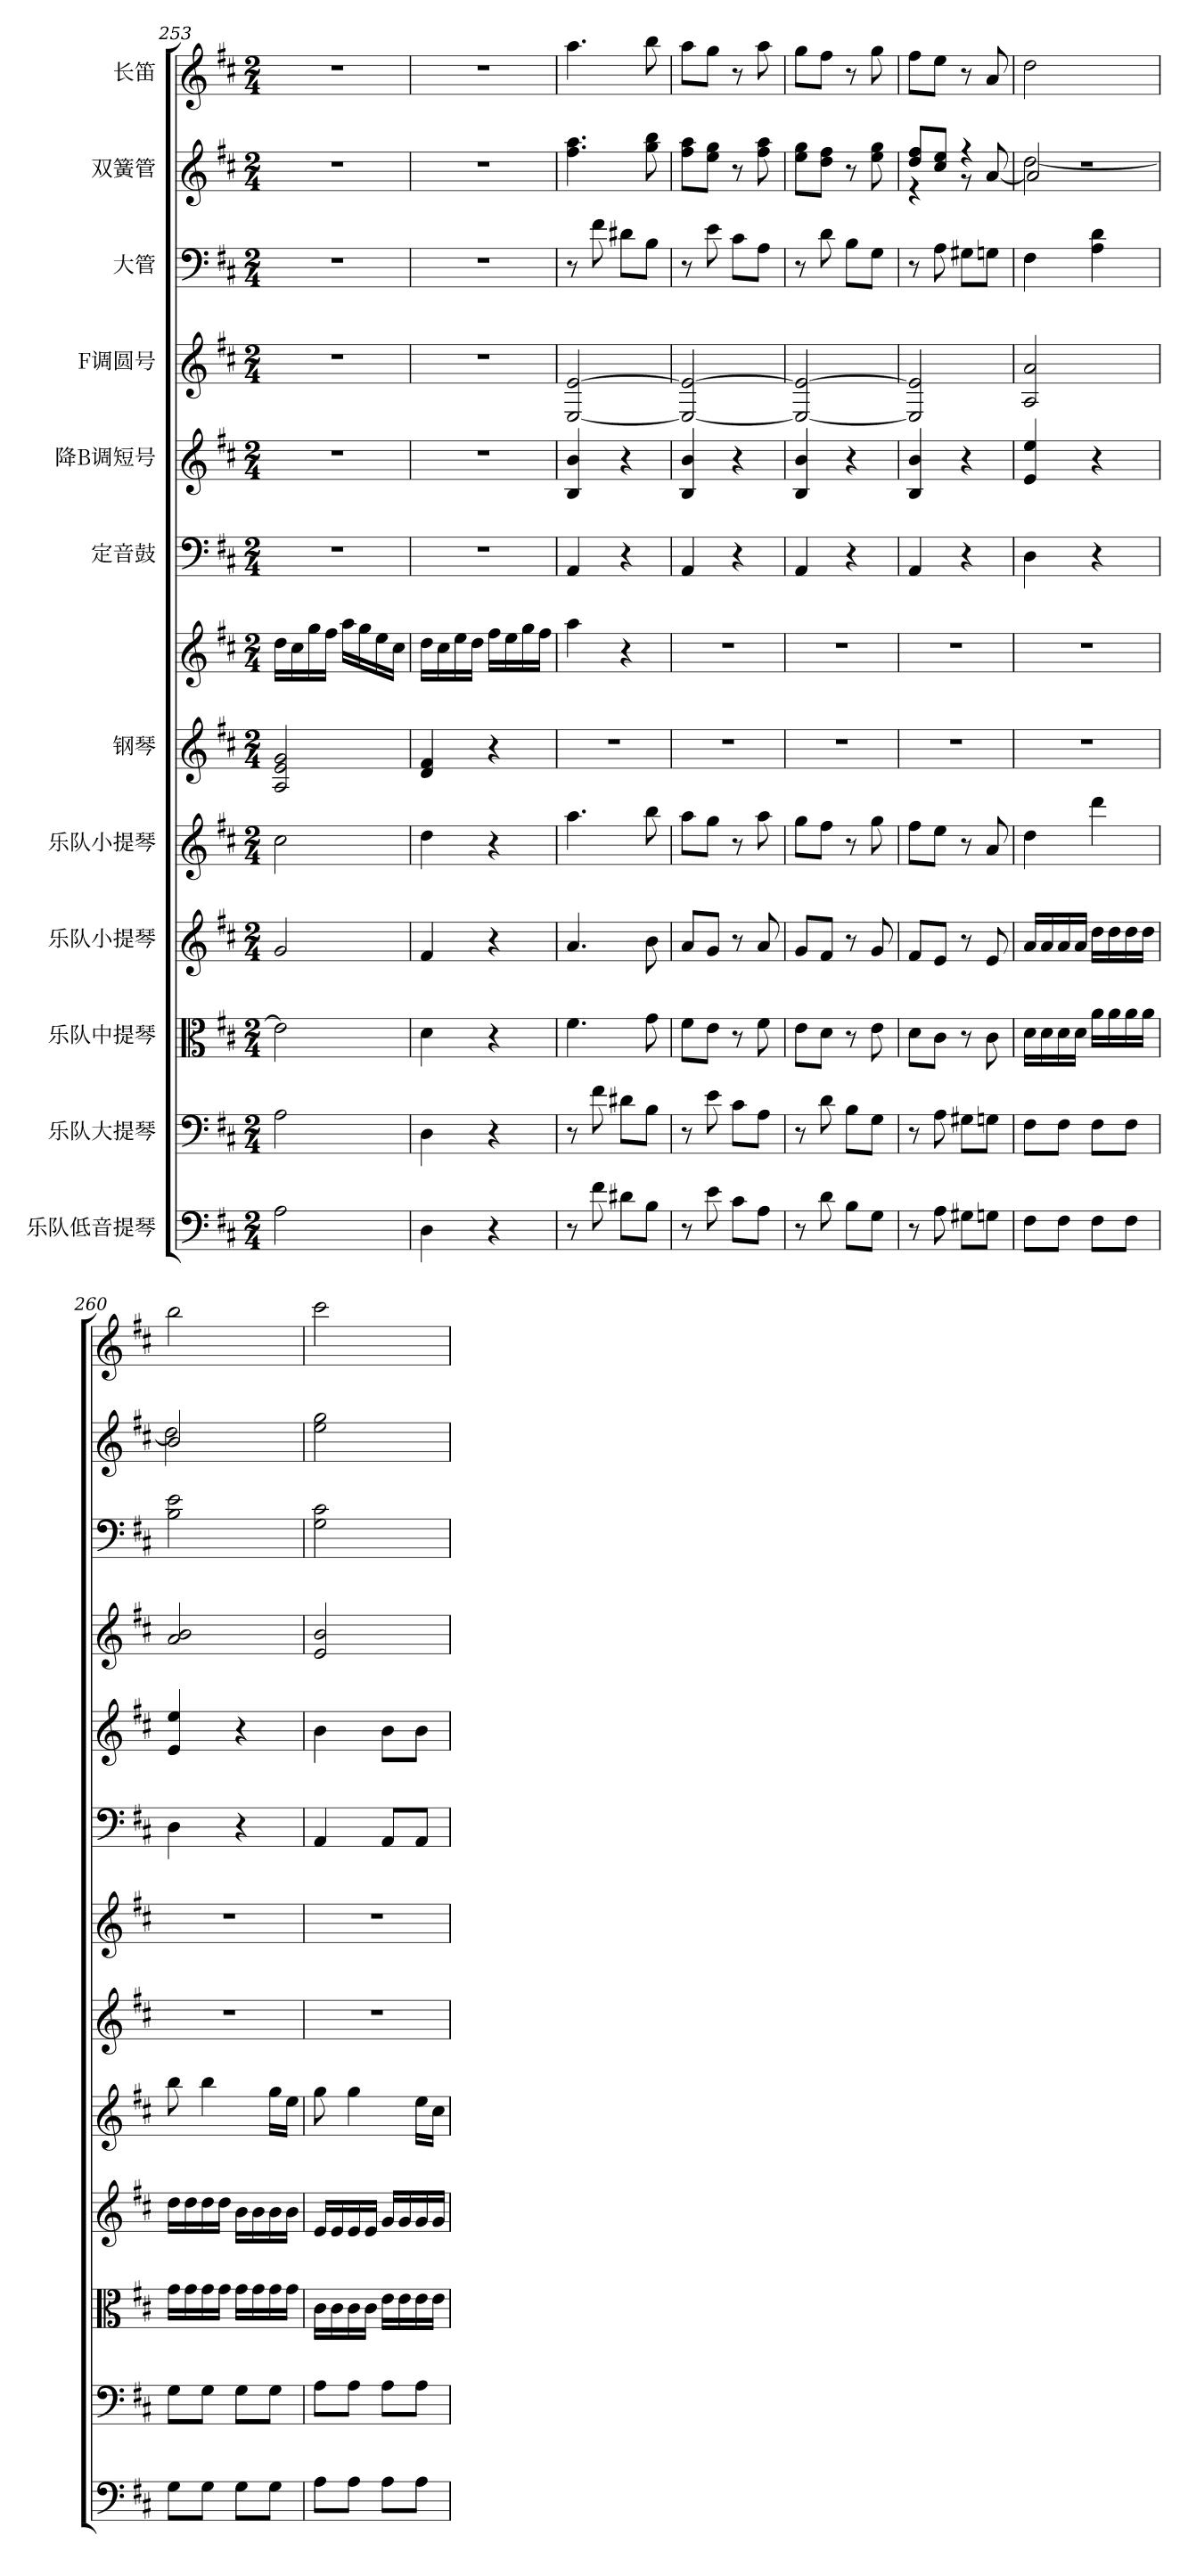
**kern	**kern	**kern	**kern	**kern	**kern	**kern	**kern	**kern	**kern	**kern	**kern	**kern
*part12	*part11	*part10	*part9	*part8	*part7	*part7	*part6	*part5	*part4	*part3	*part2	*part1
*staff13	*staff12	*staff11	*staff10	*staff9	*staff8	*staff7	*staff6	*staff5	*staff4	*staff3	*staff2	*staff1
*I"乐队低音提琴	*I"乐队大提琴	*I"乐队中提琴	*I"乐队小提琴	*I"乐队小提琴	*I"钢琴	*	*I"定音鼓	*I"降B调短号	*I"F调圆号	*I"大管	*I"双簧管	*I"长笛
*clefF4	*clefF4	*clefC3	*clefG2	*clefG2	*clefG2	*clefG2	*clefF4	*clefG2	*clefG2	*clefF4	*clefG2	*clefG2
*ITrd7c12	*	*	*	*	*	*	*	*ITrd1c2	*ITrd4c7	*	*	*
*k[f#c#]	*k[f#c#]	*k[f#c#]	*k[f#c#]	*k[f#c#]	*k[f#c#]	*k[f#c#]	*k[f#c#]	*k[]	*k[f#]	*k[f#c#]	*k[f#c#]	*k[f#c#]
*M2/4	*M2/4	*M2/4	*M2/4	*M2/4	*M2/4	*M2/4	*M2/4	*M2/4	*M2/4	*M2/4	*M2/4	*M2/4
=253	=253	=253	=253	=253	=253	=253	=253	=253	=253	=253	=253	=253
2AA\	2A\	2e\]	2g/	2cc#\	2A/ 2e/ 2g/	16dd\LL	2r	2r	2r	2r	2r	2r
.	.	.	.	.	.	16cc#\	.	.	.	.	.	.
.	.	.	.	.	.	16gg\	.	.	.	.	.	.
.	.	.	.	.	.	16ff#\JJ	.	.	.	.	.	.
.	.	.	.	.	.	16aa\LL	.	.	.	.	.	.
.	.	.	.	.	.	16gg\	.	.	.	.	.	.
.	.	.	.	.	.	16ee\	.	.	.	.	.	.
.	.	.	.	.	.	16cc#\JJ	.	.	.	.	.	.
=254	=254	=254	=254	=254	=254	=254	=254	=254	=254	=254	=254	=254
4DD\	4D\	4d\	4f#/	4dd\	4d/ 4f#/	16dd\LL	2r	2r	2r	2r	2r	2r
.	.	.	.	.	.	16cc#\	.	.	.	.	.	.
.	.	.	.	.	.	16ee\	.	.	.	.	.	.
.	.	.	.	.	.	16dd\JJ	.	.	.	.	.	.
4r	4r	4r	4r	4r	4r	16ff#\LL	.	.	.	.	.	.
.	.	.	.	.	.	16ee\	.	.	.	.	.	.
.	.	.	.	.	.	16gg\	.	.	.	.	.	.
.	.	.	.	.	.	16ff#\JJ	.	.	.	.	.	.
=255	=255	=255	=255	=255	=255	=255	=255	=255	=255	=255	=255	=255
8r	8r	4.f#\	4.a/	4.aa\	2r	4aa\	4AA/	4A/ 4a/	[2AA/ [2A/	8r	4.ff#\ 4.aa\	4.aa\
8F#\	8f#\	.	.	.	.	.	.	.	.	8f#\	.	.
8D#X\L	8d#X\L	.	.	.	.	4r	4r	4r	.	8d#X\L	.	.
8BB\J	8B\J	8g\	8b\	8bb\	.	.	.	.	.	8B\J	8gg\ 8bb\	8bb\
=256	=256	=256	=256	=256	=256	=256	=256	=256	=256	=256	=256	=256
8r	8r	8f#\L	8a/L	8aa\L	2r	2r	4AA/	4A/ 4a/	2AA/_ 2A/_	8r	8ff#\ 8aa\L	8aa\L
8E\	8e\	8e\J	8g/J	8gg\J	.	.	.	.	.	8e\	8ee\ 8gg\J	8gg\J
8C#\L	8c#\L	8r	8r	8r	.	.	4r	4r	.	8c#\L	8r	8r
8AA\J	8A\J	8f#\	8a/	8aa\	.	.	.	.	.	8A\J	8ff#\ 8aa\	8aa\
!!LO:PB:g=z
=257	=257	=257	=257	=257	=257	=257	=257	=257	=257	=257	=257	=257
8r	8r	8e\L	8g/L	8gg\L	2r	2r	4AA/	4A/ 4a/	2AA/_ 2A/_	8r	8ee\ 8gg\L	8gg\L
8D\	8d\	8d\J	8f#/J	8ff#\J	.	.	.	.	.	8d\	8dd\ 8ff#\J	8ff#\J
8BB\L	8B\L	8r	8r	8r	.	.	4r	4r	.	8B\L	8r	8r
8GG\J	8G\J	8e\	8g/	8gg\	.	.	.	.	.	8G\J	8ee\ 8gg\	8gg\
=258	=258	=258	=258	=258	=258	=258	=258	=258	=258	=258	=258	=258
*	*	*	*	*	*	*	*	*	*	*	*^	*
8r	8r	8d\L	8f#/L	8ff#\L	2r	2r	4AA/	4A/ 4a/	2AA/] 2A/]	8r	8dd/ 8ff#/L	4r	8ff#\L
8AA\	8A\	8c#\J	8e/J	8ee\J	.	.	.	.	.	8A\	8cc#/ 8ee/J	.	8ee\J
8GG#X\L	8G#X\L	8r	8r	8r	.	.	4r	4r	.	8G#X\L	4r	8r	8r
8GGn\J	8Gn\J	8c#\	8e/	8a/	.	.	.	.	.	8Gn\J	.	[8a/	8a/
=259	=259	=259	=259	=259	=259	=259	=259	=259	=259	=259	=259	=259	=259
*	*	*	*	*	*	*	*	*	*	*	*	*^	*
8FF#\L	8F#\L	16d\LL	16a/LL	4dd\	2r	2r	4D\	4d/ 4dd/	2D/ 2d/	4F#\	2r	[2dd\	2a/]	2dd\
.	.	16d\	16a/	.	.	.	.	.	.	.	.	.	.	.
8FF#\J	8F#\J	16d\	16a/	.	.	.	.	.	.	.	.	.	.	.
.	.	16d\JJ	16a/JJ	.	.	.	.	.	.	.	.	.	.	.
8FF#\L	8F#\L	16a\LL	16dd\LL	4ddd\	.	.	4r	4r	.	4A\ 4d\	.	.	.	.
.	.	16a\	16dd\	.	.	.	.	.	.	.	.	.	.	.
8FF#\J	8F#\J	16a\	16dd\	.	.	.	.	.	.	.	.	.	.	.
.	.	16a\JJ	16dd\JJ	.	.	.	.	.	.	.	.	.	.	.
*	*	*	*	*	*	*	*	*	*	*	*	*v	*v	*
=260	=260	=260	=260	=260	=260	=260	=260	=260	=260	=260	=260	=260	=260
8GG\L	8G\L	16g\LL	16dd\LL	8bb\	2r	2r	4D\	4d/ 4dd/	2d/ 2e/	2B\ 2e\	2b/	2dd\]	2bb\
.	.	16g\	16dd\	.	.	.	.	.	.	.	.	.	.
8GG\J	8G\J	16g\	16dd\	4bb\	.	.	.	.	.	.	.	.	.
.	.	16g\JJ	16dd\JJ	.	.	.	.	.	.	.	.	.	.
8GG\L	8G\L	16g\LL	16b\LL	.	.	.	4r	4r	.	.	.	.	.
.	.	16g\	16b\	.	.	.	.	.	.	.	.	.	.
8GG\J	8G\J	16g\	16b\	16gg\LL	.	.	.	.	.	.	.	.	.
.	.	16g\JJ	16b\JJ	16ee\JJ	.	.	.	.	.	.	.	.	.
*	*	*	*	*	*	*	*	*	*	*	*v	*v	*
=261	=261	=261	=261	=261	=261	=261	=261	=261	=261	=261	=261	=261
8AA\L	8A\L	16c#\LL	16e/LL	8gg\	2r	2r	4AA/	4a\	2A/ 2e/	2G\ 2c#\	2ee\ 2gg\	2ccc#\
.	.	16c#\	16e/	.	.	.	.	.	.	.	.	.
8AA\J	8A\J	16c#\	16e/	4gg\	.	.	.	.	.	.	.	.
.	.	16c#\JJ	16e/JJ	.	.	.	.	.	.	.	.	.
8AA\L	8A\L	16e\LL	16g/LL	.	.	.	8AA/L	8a\L	.	.	.	.
.	.	16e\	16g/	.	.	.	.	.	.	.	.	.
8AA\J	8A\J	16e\	16g/	16ee\LL	.	.	8AA/J	8a\J	.	.	.	.
.	.	16e\JJ	16g/JJ	16cc#\JJ	.	.	.	.	.	.	.	.
=	=	=	=	=	=	=	=	=	=	=	=	=
*-	*-	*-	*-	*-	*-	*-	*-	*-	*-	*-	*-	*-
